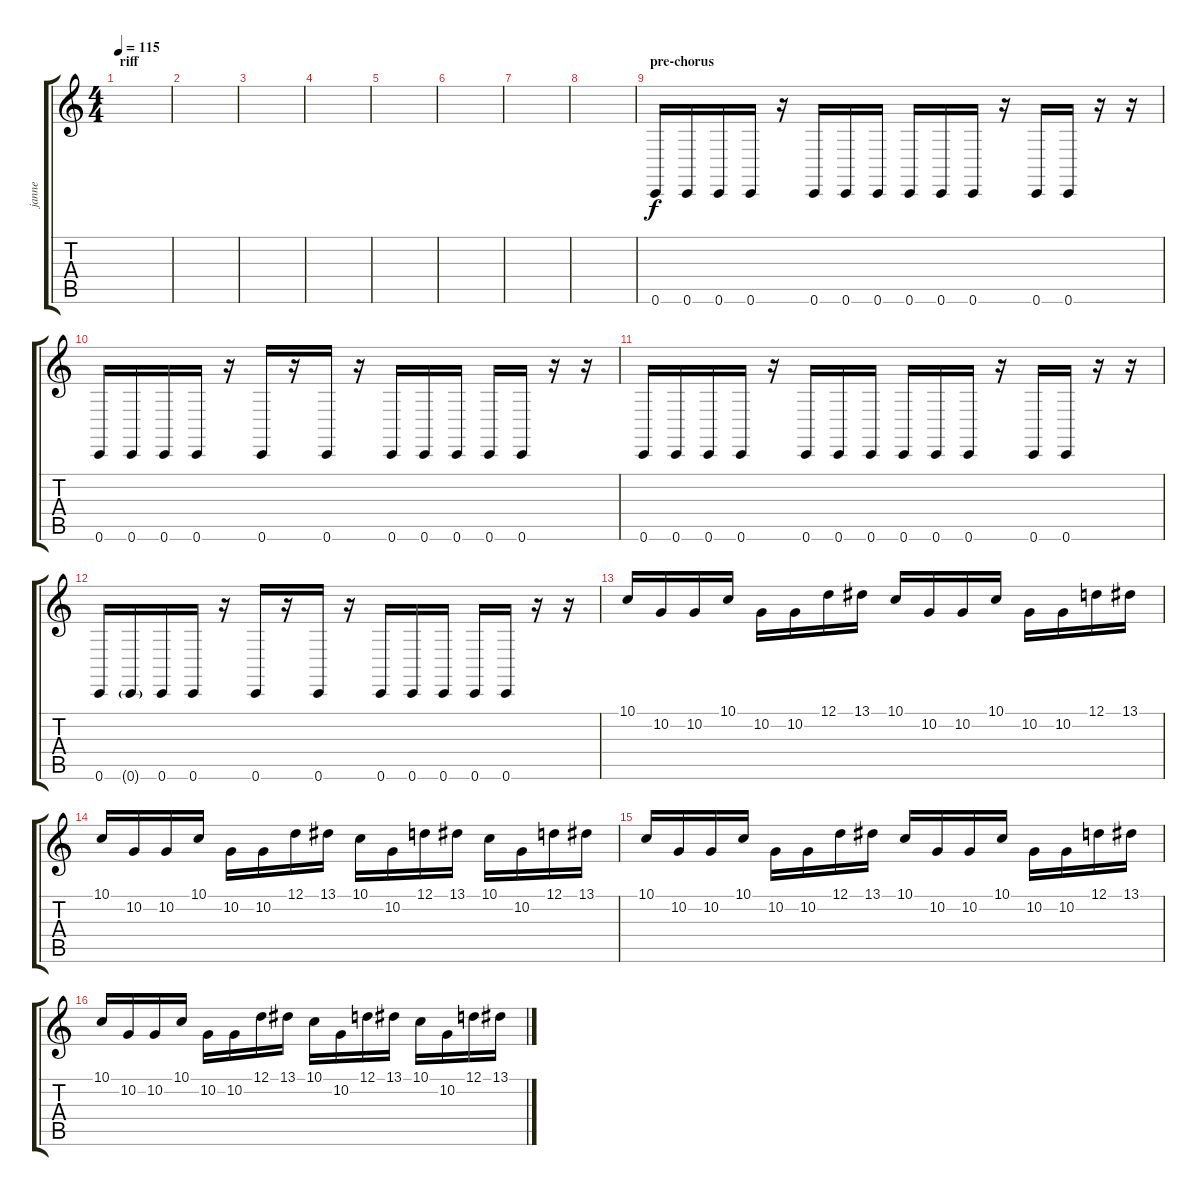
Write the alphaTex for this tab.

\track ("janne" "janne") {instrument pad1newage}
\staff {score tabs}
\tuning (D4 A3 F3 C3 G2 C2) {hide}
\ts (4 4)
\section ("" "riff")
\tempo 115
\clef g2
\ks c
|
|
|
|
|
|
|
|
\section ("" "pre-chorus")
0.6.16{instrument acousticgrandpiano} 0.6.16 0.6.16 0.6.16 r.16 0.6.16 0.6.16 0.6.16 0.6.16 0.6.16 0.6.16 r.16 0.6.16 0.6.16 r.16 r.16 |
0.6.16{instrument acousticgrandpiano} 0.6.16 0.6.16 0.6.16 r.16 0.6.16 r.16 0.6.16 r.16 0.6.16 0.6.16 0.6.16 0.6.16 0.6.16 r.16 r.16 |
0.6.16{instrument acousticgrandpiano} 0.6.16 0.6.16 0.6.16 r.16 0.6.16 0.6.16 0.6.16 0.6.16 0.6.16 0.6.16 r.16 0.6.16 0.6.16 r.16 r.16 |
0.6.16{instrument acousticgrandpiano} 0.6{g}.16 0.6.16 0.6.16 r.16 0.6.16 r.16 0.6.16 r.16 0.6.16 0.6.16 0.6.16 0.6.16 0.6.16 r.16 r.16 |
10.1.16{instrument pad1newage} 10.2.16 10.2.16 10.1.16 10.2.16 10.2.16 12.1.16 13.1.16 10.1.16 10.2.16 10.2.16 10.1.16 10.2.16 10.2.16 12.1.16 13.1.16 |
10.1.16{instrument pad1newage} 10.2.16 10.2.16 10.1.16 10.2.16 10.2.16 12.1.16 13.1.16 10.1.16 10.2.16 12.1.16 13.1.16 10.1.16 10.2.16 12.1.16 13.1.16 |
10.1.16{instrument pad1newage} 10.2.16 10.2.16 10.1.16 10.2.16 10.2.16 12.1.16 13.1.16 10.1.16 10.2.16 10.2.16 10.1.16 10.2.16 10.2.16 12.1.16 13.1.16 |
10.1.16{instrument pad1newage} 10.2.16 10.2.16 10.1.16 10.2.16 10.2.16 12.1.16 13.1.16 10.1.16 10.2.16 12.1.16 13.1.16 10.1.16 10.2.16 12.1.16 13.1.16
